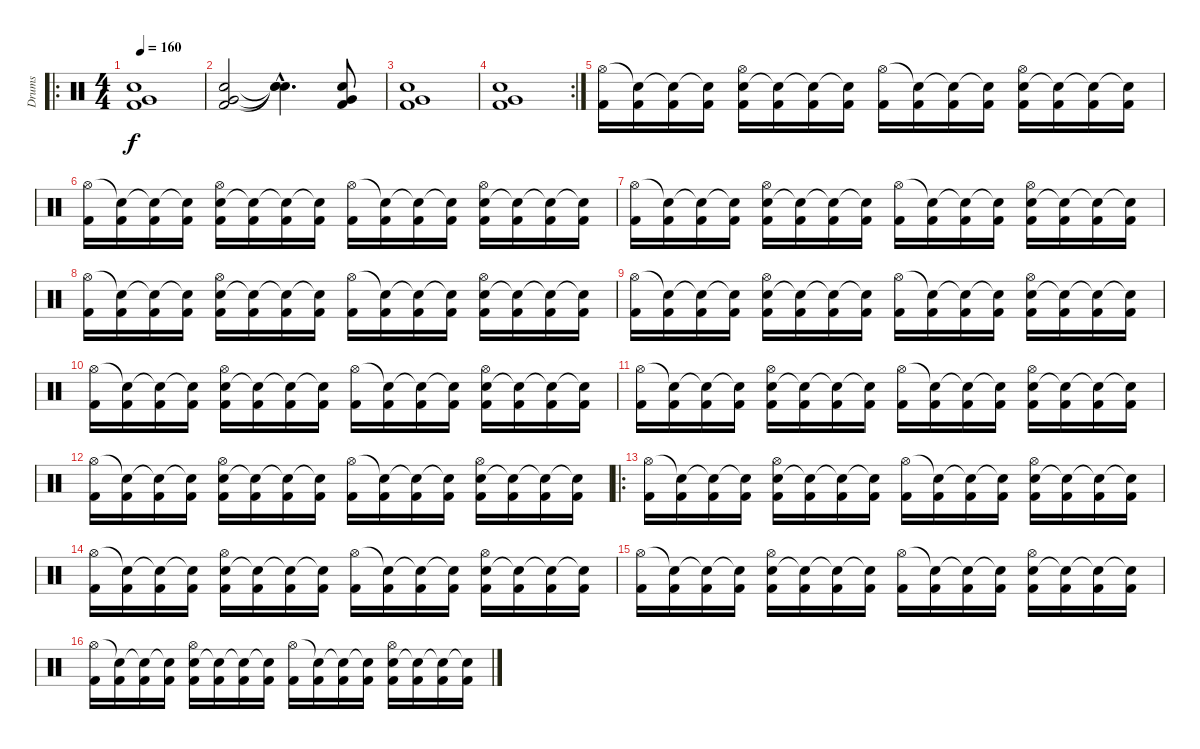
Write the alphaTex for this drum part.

\track ("Drums" "Drums") {instrument percussion}
\staff {score}
\articulation defaults
\ro
\ts (4 4)
\tempo 160
\clef neutral
\ks c
("Electric Snare (hit)" "Very Low Tom (hit)" "Kick (hit) 2").1{dy f} |
("Electric Snare (hit)" "Very Low Tom (hit)" "Kick (hit) 2").2 ("Snare (hit)"{hac t} "Snare (hit)"{hac t} "Snare (hit)"{hac t}).4{d} ("Electric Snare (hit)" "Very Low Tom (hit)" "Kick (hit) 2").8 |
("Electric Snare (hit)" "Very Low Tom (hit)" "Kick (hit) 2").1 |
\rc 2
("Electric Snare (hit)" "Very Low Tom (hit)" "Kick (hit) 2").1 |
("Hi-Hat (open)" "Kick (hit) 2").16 ("Snare (hit)"{t} "Kick (hit) 2").16 ("Snare (hit)"{t} "Kick (hit) 2").16 ("Snare (hit)"{t} "Kick (hit) 2").16 ("Electric Snare (hit)" "Hi-Hat (open)" "Kick (hit) 2").16 ("Snare (hit)"{t} "Kick (hit) 2").16 ("Snare (hit)"{t} "Kick (hit) 2").16 ("Snare (hit)"{t} "Kick (hit) 2").16 ("Hi-Hat (open)" "Kick (hit) 2").16 ("Snare (hit)"{t} "Kick (hit) 2").16 ("Snare (hit)"{t} "Kick (hit) 2").16 ("Snare (hit)"{t} "Kick (hit) 2").16 ("Electric Snare (hit)" "Hi-Hat (open)" "Kick (hit) 2").16 ("Snare (hit)"{t} "Kick (hit) 2").16 ("Snare (hit)"{t} "Kick (hit) 2").16 ("Snare (hit)"{t} "Kick (hit) 2").16 |
("Hi-Hat (open)" "Kick (hit) 2").16 ("Snare (hit)"{t} "Kick (hit) 2").16 ("Snare (hit)"{t} "Kick (hit) 2").16 ("Snare (hit)"{t} "Kick (hit) 2").16 ("Electric Snare (hit)" "Hi-Hat (open)" "Kick (hit) 2").16 ("Snare (hit)"{t} "Kick (hit) 2").16 ("Snare (hit)"{t} "Kick (hit) 2").16 ("Snare (hit)"{t} "Kick (hit) 2").16 ("Hi-Hat (open)" "Kick (hit) 2").16 ("Snare (hit)"{t} "Kick (hit) 2").16 ("Snare (hit)"{t} "Kick (hit) 2").16 ("Snare (hit)"{t} "Kick (hit) 2").16 ("Electric Snare (hit)" "Hi-Hat (open)" "Kick (hit) 2").16 ("Snare (hit)"{t} "Kick (hit) 2").16 ("Snare (hit)"{t} "Kick (hit) 2").16 ("Snare (hit)"{t} "Kick (hit) 2").16 |
("Hi-Hat (open)" "Kick (hit) 2").16 ("Snare (hit)"{t} "Kick (hit) 2").16 ("Snare (hit)"{t} "Kick (hit) 2").16 ("Snare (hit)"{t} "Kick (hit) 2").16 ("Electric Snare (hit)" "Hi-Hat (open)" "Kick (hit) 2").16 ("Snare (hit)"{t} "Kick (hit) 2").16 ("Snare (hit)"{t} "Kick (hit) 2").16 ("Snare (hit)"{t} "Kick (hit) 2").16 ("Hi-Hat (open)" "Kick (hit) 2").16 ("Snare (hit)"{t} "Kick (hit) 2").16 ("Snare (hit)"{t} "Kick (hit) 2").16 ("Snare (hit)"{t} "Kick (hit) 2").16 ("Electric Snare (hit)" "Hi-Hat (open)" "Kick (hit) 2").16 ("Snare (hit)"{t} "Kick (hit) 2").16 ("Snare (hit)"{t} "Kick (hit) 2").16 ("Snare (hit)"{t} "Kick (hit) 2").16 |
("Hi-Hat (open)" "Kick (hit) 2").16 ("Snare (hit)"{t} "Kick (hit) 2").16 ("Snare (hit)"{t} "Kick (hit) 2").16 ("Snare (hit)"{t} "Kick (hit) 2").16 ("Electric Snare (hit)" "Hi-Hat (open)" "Kick (hit) 2").16 ("Snare (hit)"{t} "Kick (hit) 2").16 ("Snare (hit)"{t} "Kick (hit) 2").16 ("Snare (hit)"{t} "Kick (hit) 2").16 ("Hi-Hat (open)" "Kick (hit) 2").16 ("Snare (hit)"{t} "Kick (hit) 2").16 ("Snare (hit)"{t} "Kick (hit) 2").16 ("Snare (hit)"{t} "Kick (hit) 2").16 ("Electric Snare (hit)" "Hi-Hat (open)" "Kick (hit) 2").16 ("Snare (hit)"{t} "Kick (hit) 2").16 ("Snare (hit)"{t} "Kick (hit) 2").16 ("Snare (hit)"{t} "Kick (hit) 2").16 |
("Hi-Hat (open)" "Kick (hit) 2").16 ("Snare (hit)"{t} "Kick (hit) 2").16 ("Snare (hit)"{t} "Kick (hit) 2").16 ("Snare (hit)"{t} "Kick (hit) 2").16 ("Electric Snare (hit)" "Hi-Hat (open)" "Kick (hit) 2").16 ("Snare (hit)"{t} "Kick (hit) 2").16 ("Snare (hit)"{t} "Kick (hit) 2").16 ("Snare (hit)"{t} "Kick (hit) 2").16 ("Hi-Hat (open)" "Kick (hit) 2").16 ("Snare (hit)"{t} "Kick (hit) 2").16 ("Snare (hit)"{t} "Kick (hit) 2").16 ("Snare (hit)"{t} "Kick (hit) 2").16 ("Electric Snare (hit)" "Hi-Hat (open)" "Kick (hit) 2").16 ("Snare (hit)"{t} "Kick (hit) 2").16 ("Snare (hit)"{t} "Kick (hit) 2").16 ("Snare (hit)"{t} "Kick (hit) 2").16 |
("Hi-Hat (open)" "Kick (hit) 2").16 ("Snare (hit)"{t} "Kick (hit) 2").16 ("Snare (hit)"{t} "Kick (hit) 2").16 ("Snare (hit)"{t} "Kick (hit) 2").16 ("Electric Snare (hit)" "Hi-Hat (open)" "Kick (hit) 2").16 ("Snare (hit)"{t} "Kick (hit) 2").16 ("Snare (hit)"{t} "Kick (hit) 2").16 ("Snare (hit)"{t} "Kick (hit) 2").16 ("Hi-Hat (open)" "Kick (hit) 2").16 ("Snare (hit)"{t} "Kick (hit) 2").16 ("Snare (hit)"{t} "Kick (hit) 2").16 ("Snare (hit)"{t} "Kick (hit) 2").16 ("Electric Snare (hit)" "Hi-Hat (open)" "Kick (hit) 2").16 ("Snare (hit)"{t} "Kick (hit) 2").16 ("Snare (hit)"{t} "Kick (hit) 2").16 ("Snare (hit)"{t} "Kick (hit) 2").16 |
("Hi-Hat (open)" "Kick (hit) 2").16 ("Snare (hit)"{t} "Kick (hit) 2").16 ("Snare (hit)"{t} "Kick (hit) 2").16 ("Snare (hit)"{t} "Kick (hit) 2").16 ("Electric Snare (hit)" "Hi-Hat (open)" "Kick (hit) 2").16 ("Snare (hit)"{t} "Kick (hit) 2").16 ("Snare (hit)"{t} "Kick (hit) 2").16 ("Snare (hit)"{t} "Kick (hit) 2").16 ("Hi-Hat (open)" "Kick (hit) 2").16 ("Snare (hit)"{t} "Kick (hit) 2").16 ("Snare (hit)"{t} "Kick (hit) 2").16 ("Snare (hit)"{t} "Kick (hit) 2").16 ("Electric Snare (hit)" "Hi-Hat (open)" "Kick (hit) 2").16 ("Snare (hit)"{t} "Kick (hit) 2").16 ("Snare (hit)"{t} "Kick (hit) 2").16 ("Snare (hit)"{t} "Kick (hit) 2").16 |
("Hi-Hat (open)" "Kick (hit) 2").16 ("Snare (hit)"{t} "Kick (hit) 2").16 ("Snare (hit)"{t} "Kick (hit) 2").16 ("Snare (hit)"{t} "Kick (hit) 2").16 ("Electric Snare (hit)" "Hi-Hat (open)" "Kick (hit) 2").16 ("Snare (hit)"{t} "Kick (hit) 2").16 ("Snare (hit)"{t} "Kick (hit) 2").16 ("Snare (hit)"{t} "Kick (hit) 2").16 ("Hi-Hat (open)" "Kick (hit) 2").16 ("Snare (hit)"{t} "Kick (hit) 2").16 ("Snare (hit)"{t} "Kick (hit) 2").16 ("Snare (hit)"{t} "Kick (hit) 2").16 ("Electric Snare (hit)" "Hi-Hat (open)" "Kick (hit) 2").16 ("Snare (hit)"{t} "Kick (hit) 2").16 ("Snare (hit)"{t} "Kick (hit) 2").16 ("Snare (hit)"{t} "Kick (hit) 2").16 |
\ro
("Hi-Hat (open)" "Kick (hit) 2").16 ("Snare (hit)"{t} "Kick (hit) 2").16 ("Snare (hit)"{t} "Kick (hit) 2").16 ("Snare (hit)"{t} "Kick (hit) 2").16 ("Electric Snare (hit)" "Hi-Hat (open)" "Kick (hit) 2").16 ("Snare (hit)"{t} "Kick (hit) 2").16 ("Snare (hit)"{t} "Kick (hit) 2").16 ("Snare (hit)"{t} "Kick (hit) 2").16 ("Hi-Hat (open)" "Kick (hit) 2").16 ("Snare (hit)"{t} "Kick (hit) 2").16 ("Snare (hit)"{t} "Kick (hit) 2").16 ("Snare (hit)"{t} "Kick (hit) 2").16 ("Electric Snare (hit)" "Hi-Hat (open)" "Kick (hit) 2").16 ("Snare (hit)"{t} "Kick (hit) 2").16 ("Snare (hit)"{t} "Kick (hit) 2").16 ("Snare (hit)"{t} "Kick (hit) 2").16 |
("Hi-Hat (open)" "Kick (hit) 2").16 ("Snare (hit)"{t} "Kick (hit) 2").16 ("Snare (hit)"{t} "Kick (hit) 2").16 ("Snare (hit)"{t} "Kick (hit) 2").16 ("Electric Snare (hit)" "Hi-Hat (open)" "Kick (hit) 2").16 ("Snare (hit)"{t} "Kick (hit) 2").16 ("Snare (hit)"{t} "Kick (hit) 2").16 ("Snare (hit)"{t} "Kick (hit) 2").16 ("Hi-Hat (open)" "Kick (hit) 2").16 ("Snare (hit)"{t} "Kick (hit) 2").16 ("Snare (hit)"{t} "Kick (hit) 2").16 ("Snare (hit)"{t} "Kick (hit) 2").16 ("Electric Snare (hit)" "Hi-Hat (open)" "Kick (hit) 2").16 ("Snare (hit)"{t} "Kick (hit) 2").16 ("Snare (hit)"{t} "Kick (hit) 2").16 ("Snare (hit)"{t} "Kick (hit) 2").16 |
("Hi-Hat (open)" "Kick (hit) 2").16 ("Snare (hit)"{t} "Kick (hit) 2").16 ("Snare (hit)"{t} "Kick (hit) 2").16 ("Snare (hit)"{t} "Kick (hit) 2").16 ("Electric Snare (hit)" "Hi-Hat (open)" "Kick (hit) 2").16 ("Snare (hit)"{t} "Kick (hit) 2").16 ("Snare (hit)"{t} "Kick (hit) 2").16 ("Snare (hit)"{t} "Kick (hit) 2").16 ("Hi-Hat (open)" "Kick (hit) 2").16 ("Snare (hit)"{t} "Kick (hit) 2").16 ("Snare (hit)"{t} "Kick (hit) 2").16 ("Snare (hit)"{t} "Kick (hit) 2").16 ("Electric Snare (hit)" "Hi-Hat (open)" "Kick (hit) 2").16 ("Snare (hit)"{t} "Kick (hit) 2").16 ("Snare (hit)"{t} "Kick (hit) 2").16 ("Snare (hit)"{t} "Kick (hit) 2").16 |
("Hi-Hat (open)" "Kick (hit) 2").16 ("Snare (hit)"{t} "Kick (hit) 2").16 ("Snare (hit)"{t} "Kick (hit) 2").16 ("Snare (hit)"{t} "Kick (hit) 2").16 ("Electric Snare (hit)" "Hi-Hat (open)" "Kick (hit) 2").16 ("Snare (hit)"{t} "Kick (hit) 2").16 ("Snare (hit)"{t} "Kick (hit) 2").16 ("Snare (hit)"{t} "Kick (hit) 2").16 ("Hi-Hat (open)" "Kick (hit) 2").16 ("Snare (hit)"{t} "Kick (hit) 2").16 ("Snare (hit)"{t} "Kick (hit) 2").16 ("Snare (hit)"{t} "Kick (hit) 2").16 ("Electric Snare (hit)" "Hi-Hat (open)" "Kick (hit) 2").16 ("Snare (hit)"{t} "Kick (hit) 2").16 ("Snare (hit)"{t} "Kick (hit) 2").16 ("Snare (hit)"{t} "Kick (hit) 2").16
